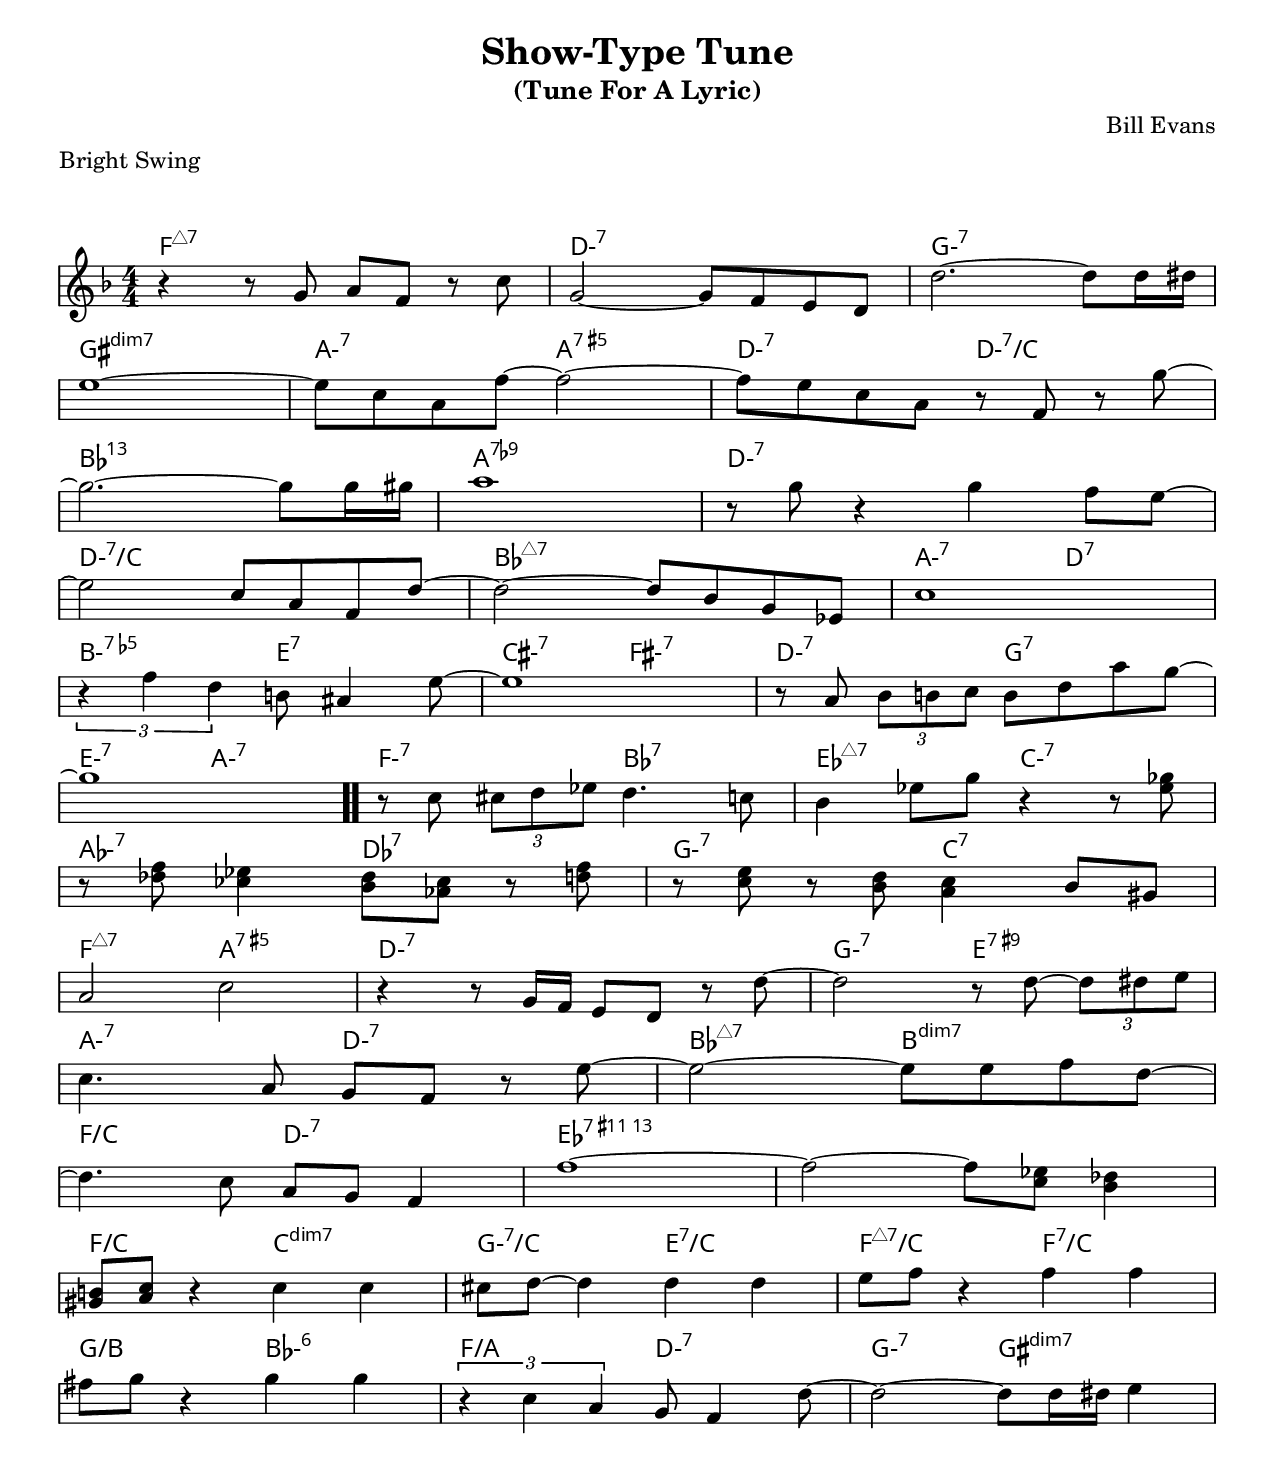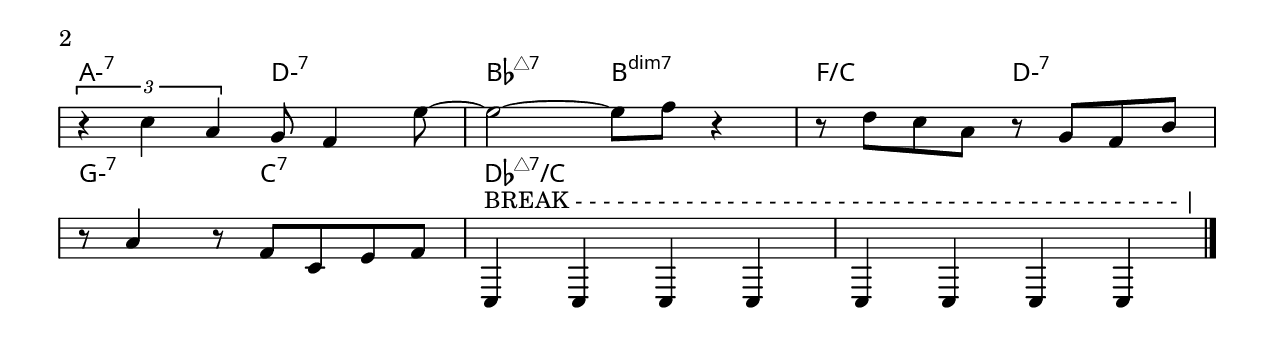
\version "2.22.1"

\include "../includes/globals.ily"
\include "../includes/chords.ily"
\include "../includes/symbols.ily"

\header {
  title = "Show-Type Tune"
  composer = "Bill Evans"
  subtitle = "(Tune For A Lyric)"
  meter = "Bright Swing"
}

\score {
  <<
    \new ChordNames="Chords" {
      \transpose c c {
        \chordmode {
          \set chordNameExceptions = #jazzChordExceptions
          \set chordChanges = ##t

          f1:maj7 | d1:m7 | g1:m7 |
          gis1:dim7 | a2:m7 a2:7.5+ | d2:m7 d2:m7/c |
          bes1:13 | a1:7.9- | d1:m7 |
          d1:m7/c | bes1:maj7 | a2:m7 d2:7 |
          b2:m7.5- e2:7 | cis2:m7 fis2:m7 | d2:m7 g2:7 |
          e2:m7 a2:m7 | f2:m7 bes2:7 | ees2:maj7 c2:m7 |

          aes2:m7 des2:7 | g2:m7 c2:7 |
          f2:maj7 a2:7.5+ | d1:m7 | g2:m7 e2:7.9+ |
          a2:m7 d2:m7 | bes2:maj7 b2:dim7 |
          f2/c d2:m7 | ees1:13.11+ | ees1:13.11+ |
          f2/c c2:dim7 | g2:m7/c e2:7/c | f2:maj7/c f2:7/c |
          g2/b bes2:m6 | f2/a d2:m7 | g2:m7 gis2:dim7 |
          a2:m7 d2:m7 | bes2:maj7 b2:dim7 | f2/c d2:m7 |
          g2:m7 c2:7 | des1:maj7/c | des1:maj7/c |
        }
      }
    }

  \new Voice="Voice" {
    \transpose c c {
      \key f \major
      \time 4/4
      \numericTimeSignature

      r4 r8 g'8 a'8 f'8 r8 c''8 |
      g'2~ g'8 f'8 e'8 d'8 |
      d''2.~ d''8 d''16 dis''16 | \endLine

      e''1~ |
      e''8 c''8 a'8 f''8~ f''2~ |
      f''8 e''8 c''8 a'8
        r8 f'8 r8 g''8~ | \endLine

      g''2.~ g''8 g''16 gis''16 |
      a''1 |
      r8 g''8 r4 g''4 f''8 e''8~ | \endLine

      e''2 c''8 a'8 f'8 d''8~ |
      d''2~ d''8 bes'8 g'8 ees'8 |
      c''1 | \endLine

      \tuplet 3/2 { r4 f''4 d''4 }
        b'8 ais'4 e''8~ |
      e''1 |
      r8 a'8
        \tuplet 3/2 { bes'8 b'8 c''8 }
        b'8 d''8 a''8 g''8~ | \endLine

      g''1 | \partBar
      r8 c''8
        \tuplet 3/2 { cis''8 d''8 ees''8 }
        d''4. c''8 |
      bes'4 ees''8 g''8 r4 r8 <ees'' ges''>8 | \endLine

      r8 <des'' f''>8 <ces'' ees''>4 <des'' bes'>8
        <aes' ces''>8 r8 <d'' f''>8 |
      %% TODO: d'' or des'' here? g:m7 or g:m7.5-??
      r8 <c'' e''>8 r8 <bes' d''>8 <a' c''>4
        bes'8 gis'8 | \endLine

      a'2 c''2 |
      r4 r8 g'16 f'16 e'8 d'8 r8 d''8~ |
      d''2 r8 d''8~
        \tuplet 3/2 { d''8 dis''8 e''8 } \endLine

      c''4. a'8 g'8 f'8 r8 e''8~ |
      e''2~ e''8 e''8 f''8 d''8~ | \endLine

      d''4. c''8 a'8 g'8 f'4 |
      f''1~ |
      f''2~ f''8 <c'' ees''>8 <bes' des''>4 | \endLine

      <gis' b'>8 <a' c''>8 r4 c''4 c''4 |
      cis''8 d''8~ d''4 d''4 d''4 |
      e''8 f''8 r4 f''4 f''4 | \endLine

      fis''8 g''8 r4 g''4 g''4 |
      \tuplet 3/2 { r4 c''4 a'4 }
        g'8 f'4 d''8~ |
      d''2~ d''8 d''16 dis''16 e''4 | \endLine

      \tuplet 3/2 { r4 c''4 a'4 }
        g'8 f'4 e''8~ |
      e''2~ e''8 f''8 r4 |
      r8 d''8 c''8 a'8 r8 g'8 f'8 bes'8 | \endLine

      r8 a'4 r8 f'8 c'8 e'8 f'8 |

      \new ImproVoice {
        c4^\markup {\caps{"BREAK - - - - - - - - - - - - - - - - - - - - - - - - - - - - - - - - - - - - - - - - - - - - |"}}
        \repeat unfold 7 { c4 }
      }

      \songEndBar
    }
  }
 >>
}
